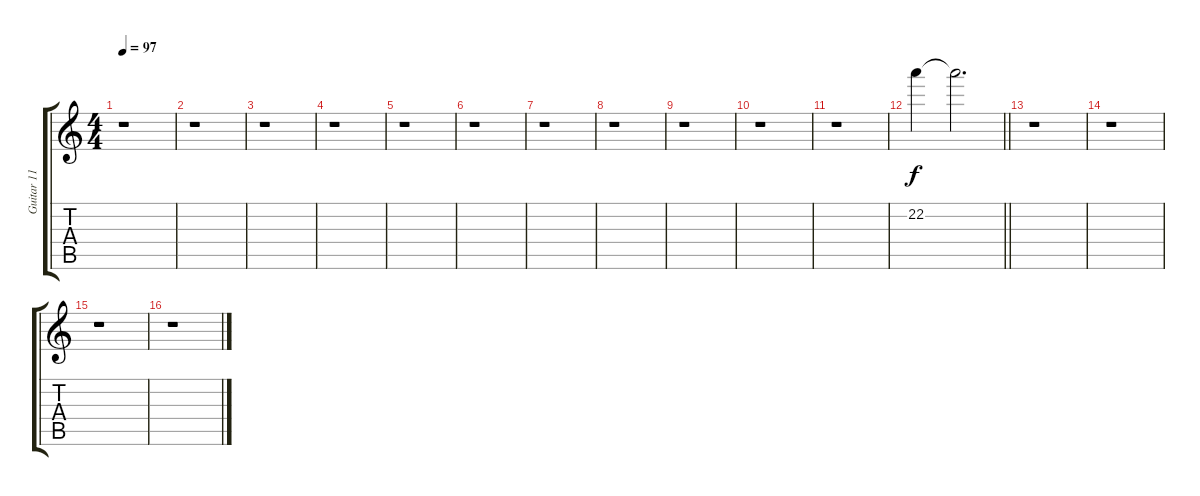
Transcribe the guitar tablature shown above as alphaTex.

\track ("Guitar 11 (dist.)" "Guitar 11 ") {instrument distortionguitar}
\staff {score tabs}
\tuning (E4 B3 G3 D3 A2 E2) {hide}
\ts (4 4)
\tempo 97
\clef g2
\ks aminor
r.1{dy f} |
r.1 |
r.1 |
r.1 |
r.1 |
r.1 |
r.1 |
r.1 |
r.1 |
r.1 |
r.1 |
\barLineRight lightlight
22.2.4 22.2{t}.2{d instrument distortionguitar} |
r.1 |
r.1 |
r.1 |
r.1
